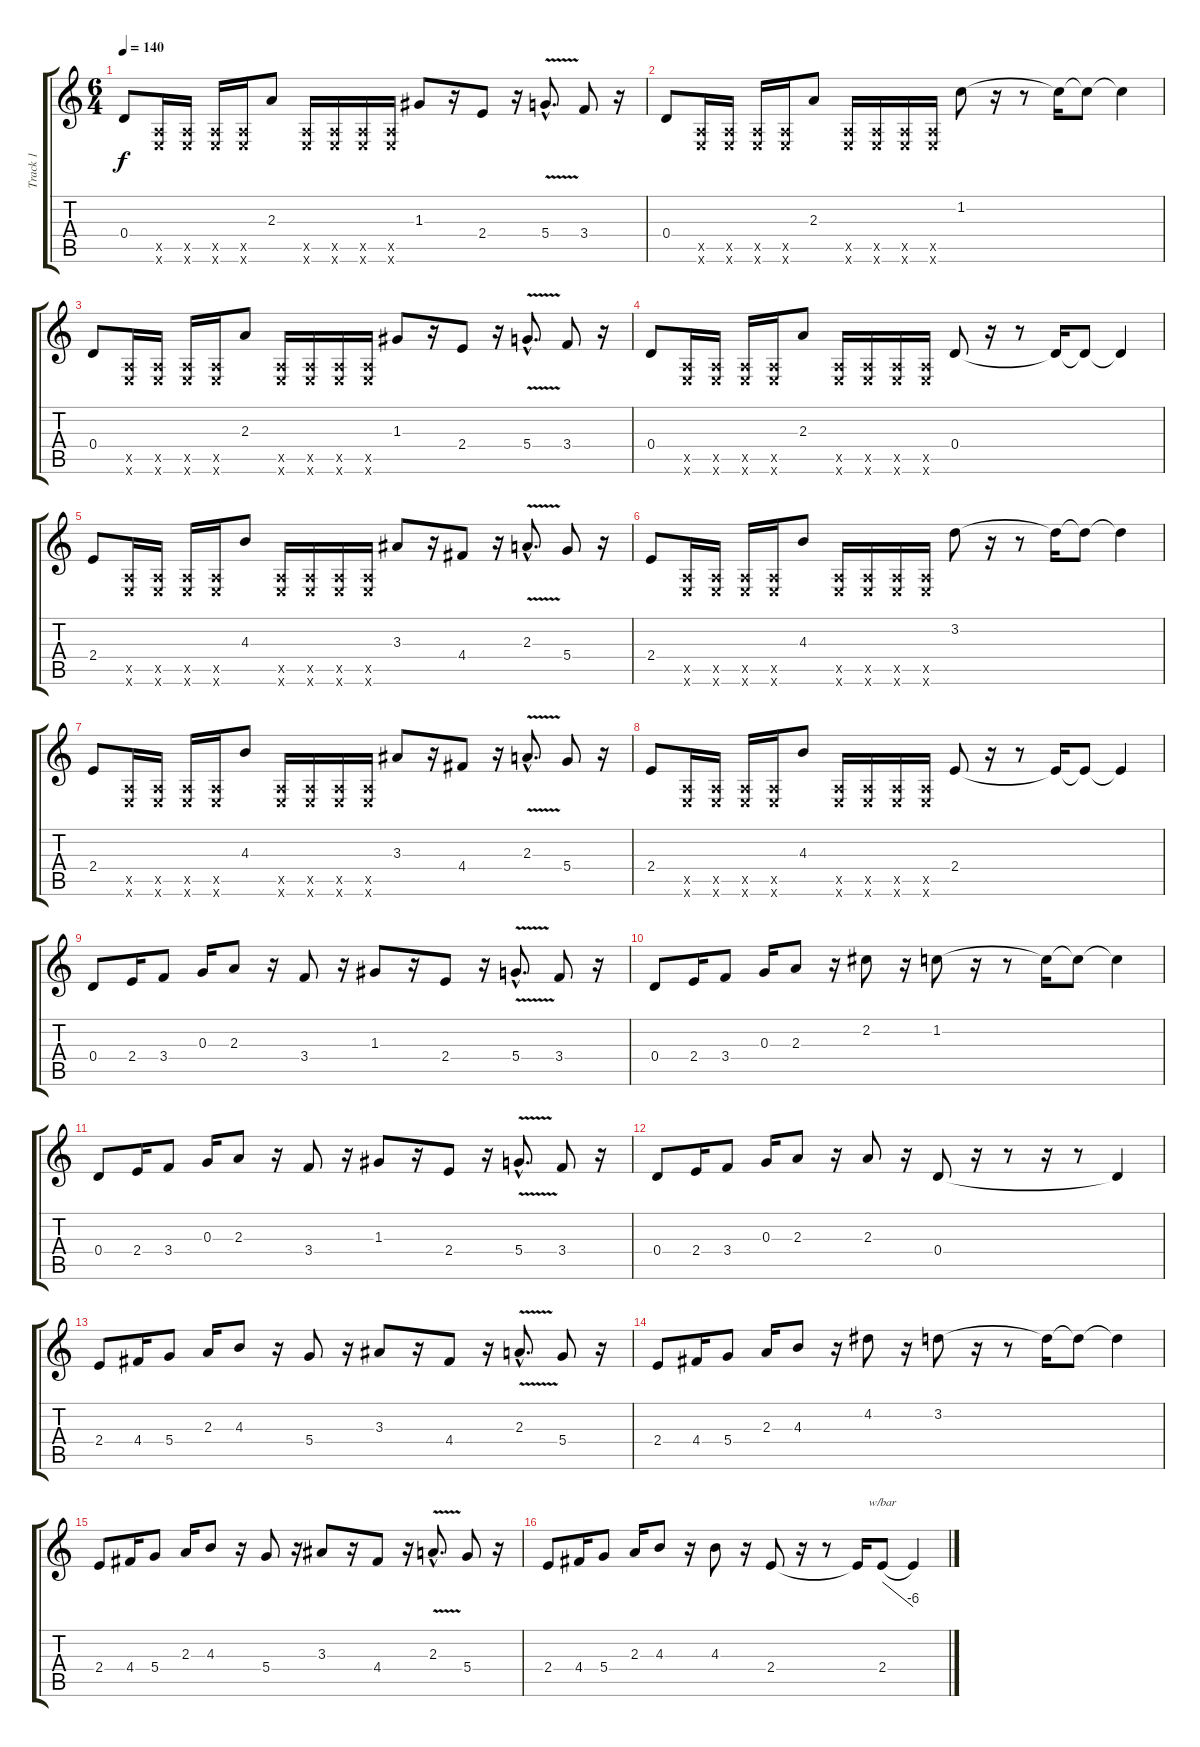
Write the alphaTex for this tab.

\track ("Track 1" "Track 1") {instrument distortionguitar}
\staff {score tabs}
\tuning (E4 B3 G3 D3 A2 E2) {hide}
\ts (6 4)
\tempo 140
\clef g2
\ks c
0.4.8{dy f} (0.5{x} 0.6{x}).16 (0.5{x} 0.6{x}).16 (0.5{x} 0.6{x}).16 (0.5{x} 0.6{x}).16 2.3.8 (0.5{x} 0.6{x}).16 (0.5{x} 0.6{x}).16 (0.5{x} 0.6{x}).16 (0.5{x} 0.6{x}).16 1.3.8 r.16 2.4.8 r.16 5.4{v hac}.8{d} 3.4.8 r.16 |
0.4.8 (0.5{x} 0.6{x}).16 (0.5{x} 0.6{x}).16 (0.5{x} 0.6{x}).16 (0.5{x} 0.6{x}).16 2.3.8 (0.5{x} 0.6{x}).16 (0.5{x} 0.6{x}).16 (0.5{x} 0.6{x}).16 (0.5{x} 0.6{x}).16 1.2.8 r.16 r.8 1.2{t}.16 1.2{t}.8 1.2{t}.4 |
0.4.8 (0.5{x} 0.6{x}).16 (0.5{x} 0.6{x}).16 (0.5{x} 0.6{x}).16 (0.5{x} 0.6{x}).16 2.3.8 (0.5{x} 0.6{x}).16 (0.5{x} 0.6{x}).16 (0.5{x} 0.6{x}).16 (0.5{x} 0.6{x}).16 1.3.8 r.16 2.4.8 r.16 5.4{v hac}.8{d} 3.4.8 r.16 |
0.4.8 (0.5{x} 0.6{x}).16 (0.5{x} 0.6{x}).16 (0.5{x} 0.6{x}).16 (0.5{x} 0.6{x}).16 2.3.8 (0.5{x} 0.6{x}).16 (0.5{x} 0.6{x}).16 (0.5{x} 0.6{x}).16 (0.5{x} 0.6{x}).16 0.4.8 r.16 r.8 0.4{t}.16 0.4{t}.8 0.4{t}.4 |
2.4.8 (0.5{x} 0.6{x}).16 (0.5{x} 0.6{x}).16 (0.5{x} 0.6{x}).16 (0.5{x} 0.6{x}).16 4.3.8 (0.5{x} 0.6{x}).16 (0.5{x} 0.6{x}).16 (0.5{x} 0.6{x}).16 (0.5{x} 0.6{x}).16 3.3.8 r.16 4.4.8 r.16 2.3{v hac}.8{d} 5.4.8 r.16 |
2.4.8 (0.5{x} 0.6{x}).16 (0.5{x} 0.6{x}).16 (0.5{x} 0.6{x}).16 (0.5{x} 0.6{x}).16 4.3.8 (0.5{x} 0.6{x}).16 (0.5{x} 0.6{x}).16 (0.5{x} 0.6{x}).16 (0.5{x} 0.6{x}).16 3.2.8 r.16 r.8 3.2{t}.16 3.2{t}.8 3.2{t}.4 |
2.4.8 (0.5{x} 0.6{x}).16 (0.5{x} 0.6{x}).16 (0.5{x} 0.6{x}).16 (0.5{x} 0.6{x}).16 4.3.8 (0.5{x} 0.6{x}).16 (0.5{x} 0.6{x}).16 (0.5{x} 0.6{x}).16 (0.5{x} 0.6{x}).16 3.3.8 r.16 4.4.8 r.16 2.3{v hac}.8{d} 5.4.8 r.16 |
2.4.8 (0.5{x} 0.6{x}).16 (0.5{x} 0.6{x}).16 (0.5{x} 0.6{x}).16 (0.5{x} 0.6{x}).16 4.3.8 (0.5{x} 0.6{x}).16 (0.5{x} 0.6{x}).16 (0.5{x} 0.6{x}).16 (0.5{x} 0.6{x}).16 2.4.8 r.16 r.8 2.4{t}.16 2.4{t}.8 2.4{t}.4 |
0.4.8 2.4.16 3.4.8 0.3.16 2.3.8 r.16 3.4.8 r.16 1.3.8 r.16 2.4.8 r.16 5.4{v hac}.8{d} 3.4.8 r.16 |
0.4.8 2.4.16 3.4.8 0.3.16 2.3.8 r.16 2.2.8 r.16 1.2.8 r.16 r.8 1.2{t}.16 1.2{t}.8 1.2{t}.4 |
0.4.8 2.4.16 3.4.8 0.3.16 2.3.8 r.16 3.4.8 r.16 1.3.8 r.16 2.4.8 r.16 5.4{v hac}.8{d} 3.4.8 r.16 |
0.4.8 2.4.16 3.4.8 0.3.16 2.3.8 r.16 2.3.8 r.16 0.4.8 r.16 r.8 r.16 r.8 0.4{t}.4 |
2.4.8 4.4.16 5.4.8 2.3.16 4.3.8 r.16 5.4.8 r.16 3.3.8 r.16 4.4.8 r.16 2.3{v hac}.8{d} 5.4.8 r.16 |
2.4.8 4.4.16 5.4.8 2.3.16 4.3.8 r.16 4.2.8 r.16 3.2.8 r.16 r.8 3.2{t}.16 3.2{t}.8 3.2{t}.4 |
2.4.8 4.4.16 5.4.8 2.3.16 4.3.8 r.16 5.4.8 r.16 3.3.8 r.16 4.4.8 r.16 2.3{v hac}.8{d} 5.4.8 r.16 |
2.4.8 4.4.16 5.4.8 2.3.16 4.3.8 r.16 4.3.8 r.16 2.4.8 r.16 r.8 2.4{t}.16 2.4.8{tbe (dive default 0 0 60 -24)} 2.4{t}.4
